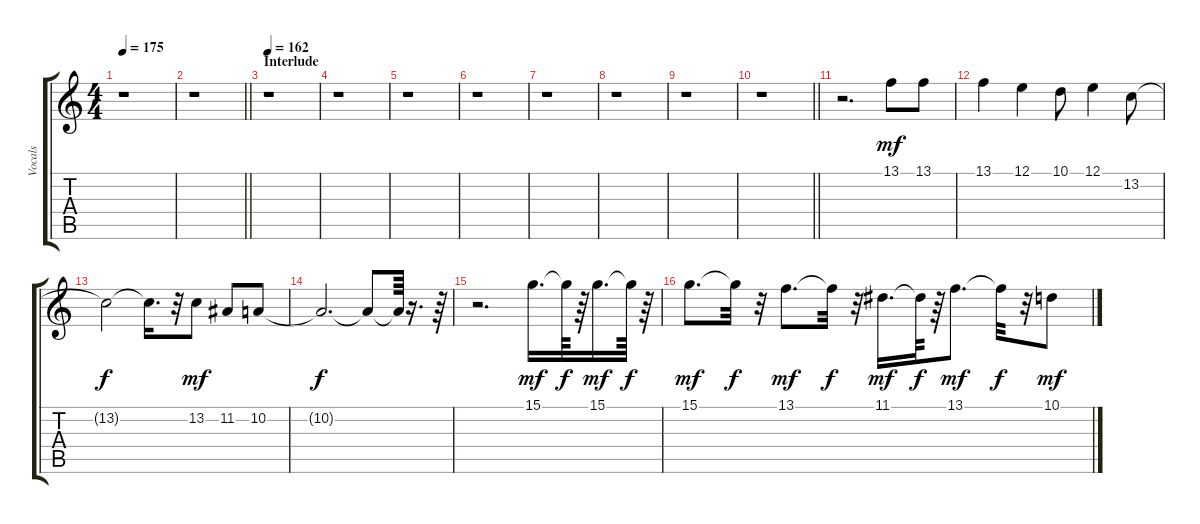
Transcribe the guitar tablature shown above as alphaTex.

\track ("Vocals" "Vocals") {instrument tenorsax}
\staff {score tabs}
\tuning (E4 B3 G3 D3 A2 E2) {hide}
\ts (4 4)
\tempo 175
\clef g2
\ks c
r.1{dy f} |
\barLineRight lightlight
r.1 |
\section ("" "Interlude")
\tempo 162
r.1 |
r.1 |
r.1 |
r.1 |
r.1 |
r.1 |
r.1 |
\barLineRight lightlight
r.1 |
r.2{d} 13.1.8{dy mf} 13.1.8 |
13.1.4 12.1.4 10.1.8 12.1.4 13.2.8 |
13.2{t}.2{dy f} 13.2{t}.16{d} r.32 13.2.8{dy mf} 11.2.8 10.2.8 |
10.2{t}.2{d dy f} 10.2{t}.8 10.2{t}.64 r.16{d} r.64 |
r.2{d} 15.1.16{d dy mf} 15.1{t}.64{dy f} r.64 15.1.16{d dy mf} 15.1{t}.64{dy f} r.64 |
15.1.8{d dy mf} 15.1{t}.32{dy f} r.32 13.1.8{d dy mf} 13.1{t}.32{dy f} r.32 11.1.16{d dy mf} 11.1{t}.64{dy f} r.64 13.1.8{d dy mf} 13.1{t}.32{dy f} r.32 10.1.8{dy mf}
